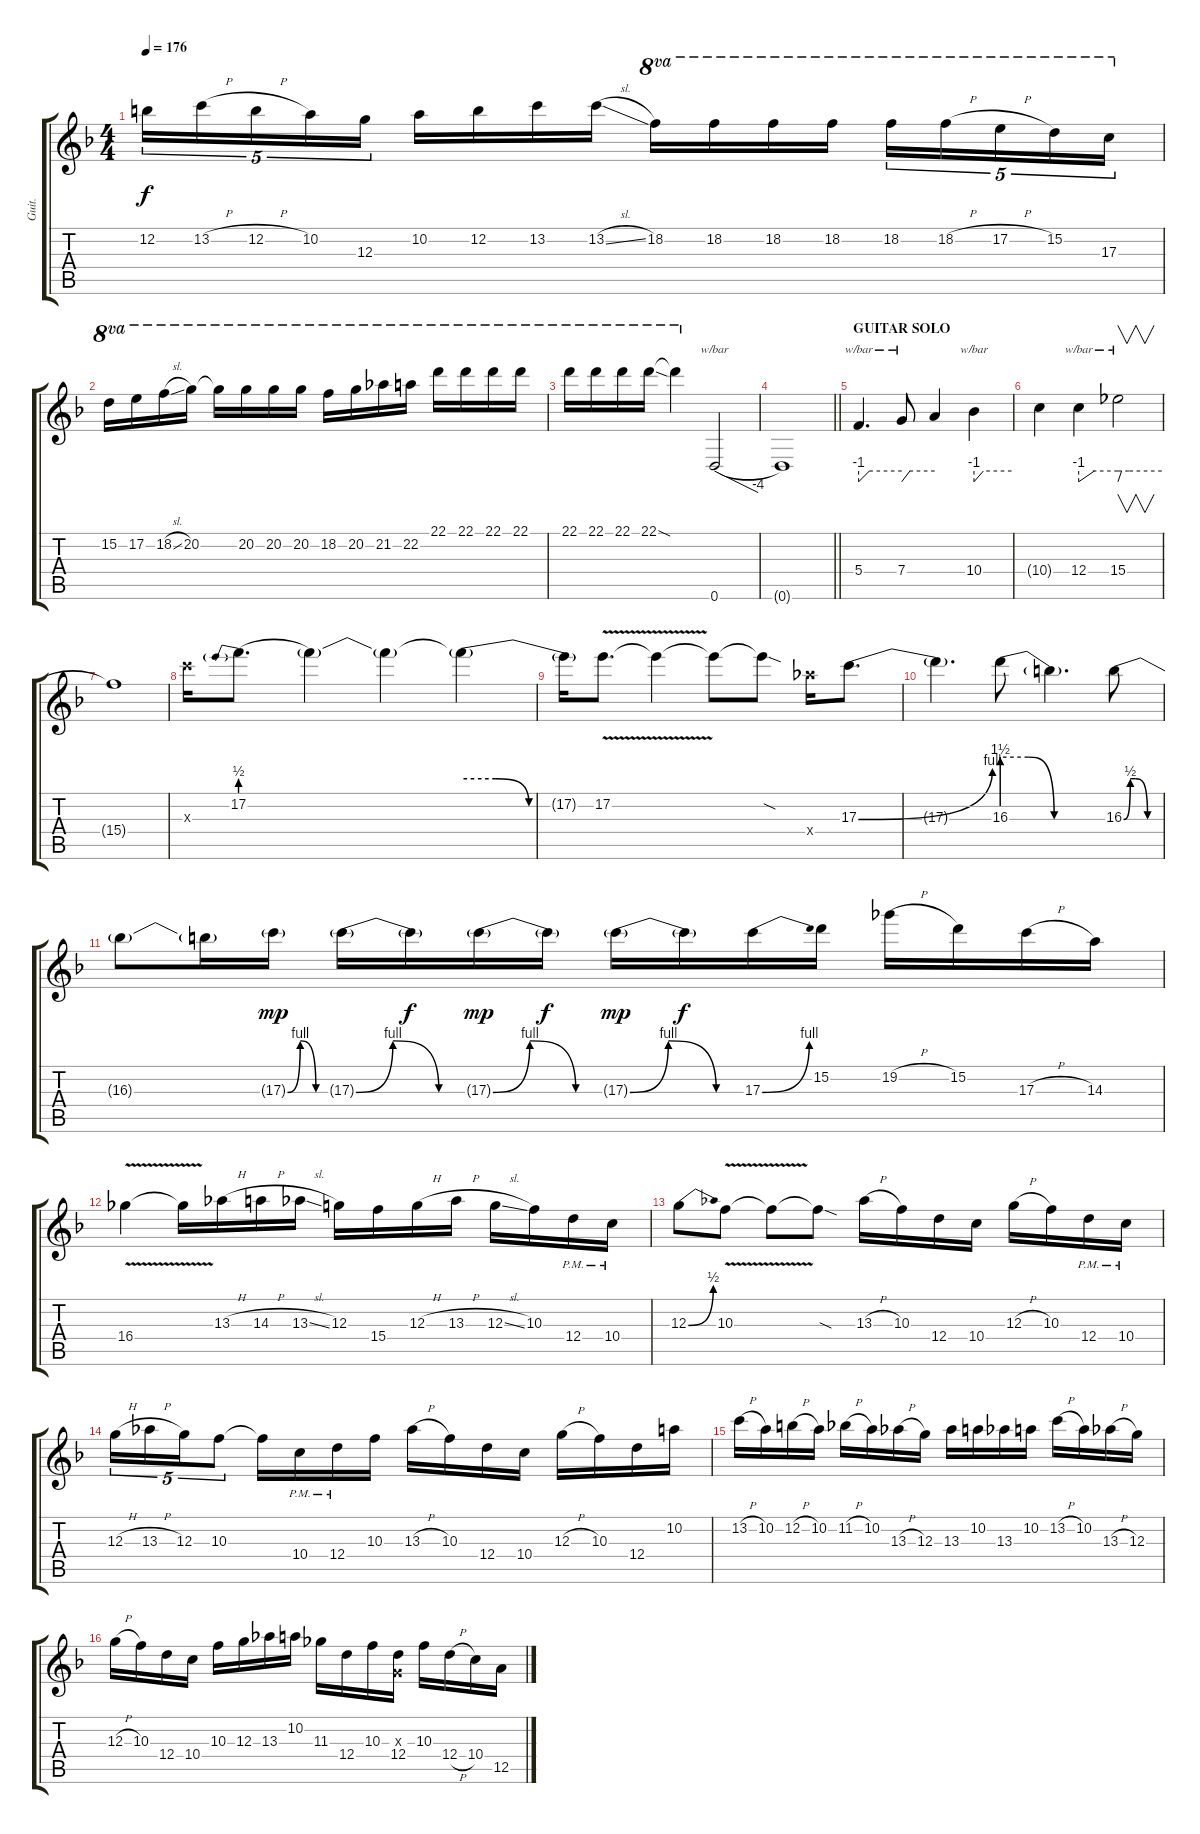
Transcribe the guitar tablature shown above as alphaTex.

\track ("Guit." "Guit.") {instrument distortionguitar}
\staff {score tabs}
\tuning (E4 B3 G3 D3 A2 D2) {hide}
\ts (4 4)
\tempo 176
\clef g2
\ks f
12.2.16{tu (5 4) dy f} 13.2{h}.16{tu (5 4)} 12.2{h}.16{tu (5 4)} 10.2.16{tu (5 4)} 12.3.16{tu (5 4)} 10.2.16 12.2.16 13.2.16 13.2{sl}.16 18.2.16{ot 8va} 18.2.16{ot 8va} 18.2.16{ot 8va} 18.2.16{ot 8va} 18.2.16{tu (5 4) ot 8va} 18.2{h}.16{tu (5 4) ot 8va} 17.2{h}.16{tu (5 4) ot 8va} 15.2.16{tu (5 4) ot 8va} 17.3.16{tu (5 4) ot 8va} |
15.2.16{ot 8va} 17.2.16{ot 8va} 18.2{sl}.16{ot 8va} 20.2.16{ot 8va} 20.2{t}.16{ot 8va} 20.2.16{ot 8va} 20.2.16{ot 8va} 20.2.16{ot 8va} 18.2.16{ot 8va} 20.2.16{ot 8va} 21.2.16{ot 8va} 22.2.16{ot 8va} 22.1.16{ot 8va} 22.1.16{ot 8va} 22.1.16{ot 8va} 22.1.16{ot 8va} |
22.1.16{ot 8va} 22.1.16{ot 8va} 22.1.16{ot 8va} 22.1{sod}.16{ot 8va} 22.1{t}.4{ot 8va} 0.6.2{tbe (dive default 0 0 60 -16)} |
\barLineRight lightlight
0.6{t}.1 |
\section ("" "GUITAR SOLO")
5.4.4{d tbe (custom default 0 -4 15 0 60 0)} 7.4.8{tbe (custom default 0 -4 15 0 60 0)} 7.4{t}.4 10.4.4{tbe (custom default 0 -4 15 0 60 0)} |
10.4{t}.4 12.4.4{tbe (custom default 0 -4 24 0 60 0)} 15.4.2{v tbe (custom default 0 -4 5 0 15 0 60 0)} |
15.4{t}.1 |
17.3{x}.16 17.2{be (prebend 0 2 60 2)}.8{d} 17.2{t}.4 17.2{t}.4 17.2{be (custom 0 2 15 2 30 0 60 0) t}.4 |
17.2{t}.16 17.2{v}.8{d} 17.2{t}.4 17.2{t}.8 17.2{sod t}.8 18.4{x}.16 17.3{be (bend 0 0 60 4)}.8{d} |
17.3{t}.4{d} 16.3{be (custom 0 6 15 6 30 0 60 0)}.8 16.3{t}.4{d} 16.3{be (custom 0 0 11 2 20 2 40 0 60 0)}.8 |
16.3{t}.8 16.3{t}.16 17.3{be (custom 0 0 20 4 45 0 60 0) g}.16{dy mp} 17.3{be (custom 0 0 20 4 45 0 60 0) g}.16 17.3{t}.16{dy f} 17.3{be (custom 0 0 20 4 45 0 60 0) g}.16{dy mp} 17.3{t}.16{dy f} 17.3{be (custom 0 0 20 4 45 0 60 0) g}.16{dy mp} 17.3{t}.16{dy f} 17.3{be (bend 0 0 60 4)}.16 15.2.16 19.2{h}.16 15.2.16 17.3{h}.16 14.3.16 |
16.4{v}.4 16.4{t}.16 13.3{h}.16 14.3{h}.16 13.3{sl}.16 12.3.16 15.4.16 12.3{h}.16 13.3{h}.16 12.3{sl}.16 10.3.16 12.4{pm}.16 10.4{pm}.16 |
12.3{be (bend 0 0 60 2)}.8 10.3{v}.8 10.3{t}.8 10.3{sod t}.8 13.3{h}.16 10.3.16 12.4.16 10.4.16 12.3{h}.16 10.3.16 12.4{pm}.16 10.4{pm}.16 |
12.3{h}.16{tu (5 4)} 13.3{h}.16{tu (5 4)} 12.3.16{tu (5 4)} 10.3.8{tu (5 4)} 10.3{t}.16 10.4{pm}.16 12.4{pm}.16 10.3.16 13.3{h}.16 10.3.16 12.4.16 10.4.16 12.3{h}.16 10.3.16 12.4.16 10.2.16 |
13.2{h}.16 10.2.16 12.2{h}.16 10.2.16 11.2{h}.16 10.2.16 13.3{h}.16 12.3.16 13.3.16 10.2.16 13.3.16 10.2.16 13.2{h}.16 10.2.16 13.3{h}.16 12.3.16 |
12.3{h}.16 10.3.16 12.4.16 10.4.16 10.3.16 12.3.16 13.3.16 10.2.16 11.3.16 12.4.16 10.3.16 (0.3{x} 12.4).16 10.3.16 12.4{h}.16 10.4.16 12.5.16
